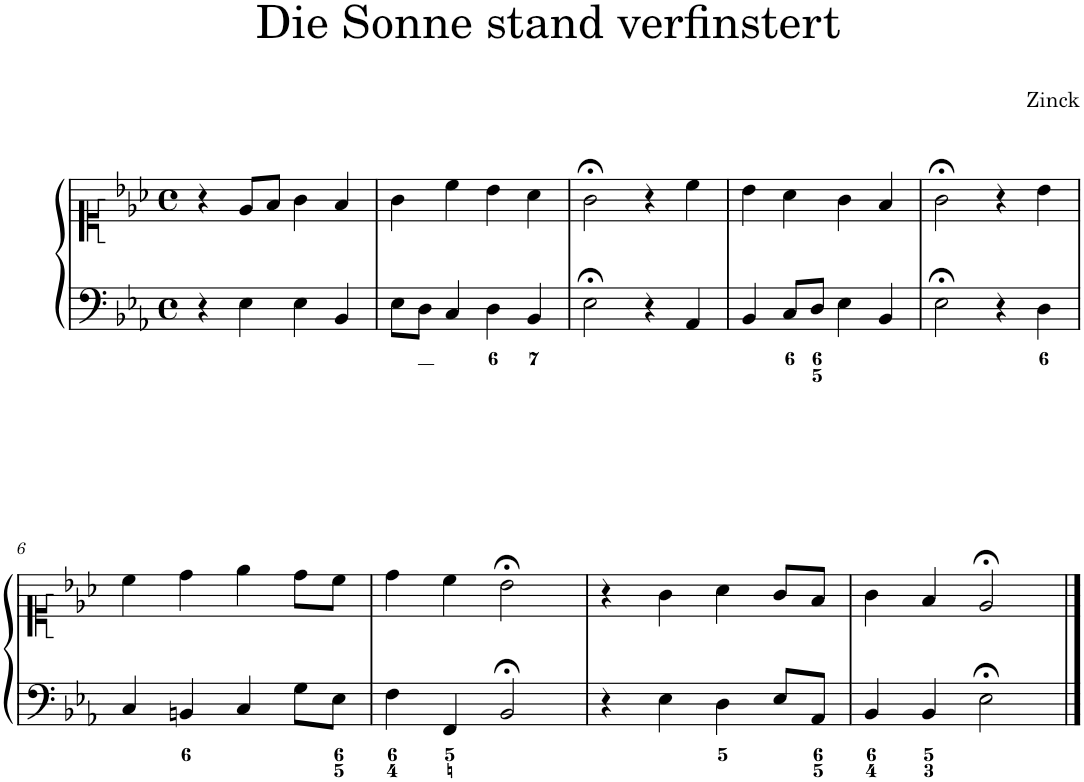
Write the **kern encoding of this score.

**kern	**kern
*part1	*part1
*staff2	*staff1
*I"Piano	*
*I'Pno.	*
*clefF4	*clefC1
*k[b-e-a-]	*k[b-e-a-]
*M4/4	*M4/4
*met(c)	*met(c)
=1	=1
4r	4r
4E-\	8e-/L
.	8f/J
4E-\	4g\
4BB-/	4f/
=2	=2
8E-\L	4g\
8D\J	.
4C/	4cc\
4D\	4b-\
4BB-/	4a-\
=3	=3
2E-;<\	2g;<\
4r	4r
4AA-/	4cc\
=4	=4
4BB-/	4b-\
8C/L	4a-\
8D/J	.
4E-\	4g\
4BB-/	4f/
=5	=5
2E-;<\	2g;<\
4r	4r
4D\	4b-\
!!LO:LB:g=z
=6	=6
4C/	4cc\
4BBn/	4dd\
4C/	4ee-\
8G\L	8dd\L
8E-\J	8cc\J
=7	=7
4F\	4dd\
4FF/	4cc\
2BB-;</	2b-;<\
=8	=8
4r	4r
4E-\	4g\
4D\	4a-\
8E-/L	8g/L
8AA-/J	8f/J
=9	=9
4BB-/	4g\
4BB-/	4f/
2E-;<\	2e-;</
==	==
*-	*-
